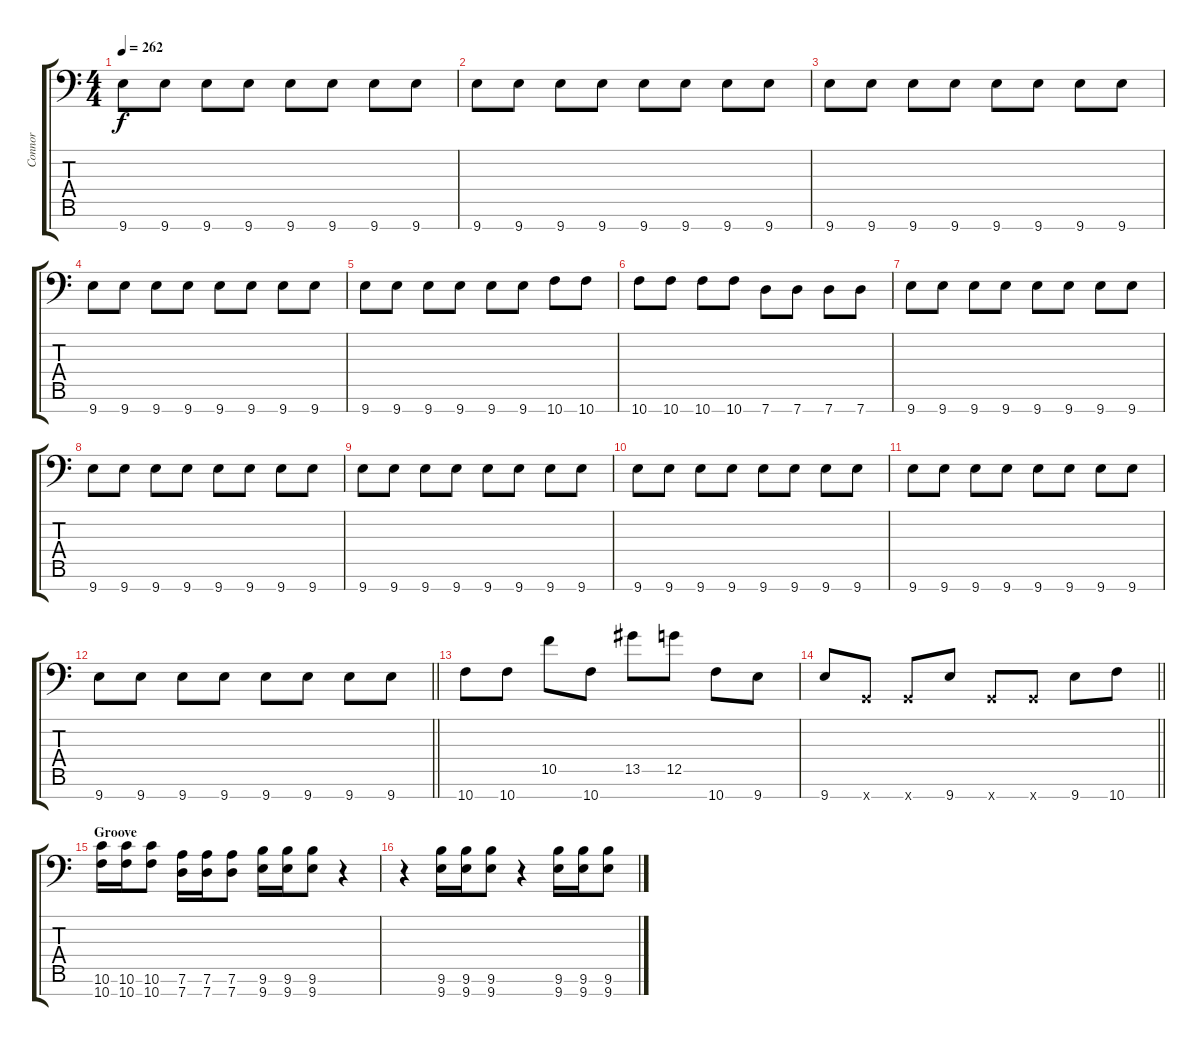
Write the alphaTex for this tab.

\track ("Connor" "Connor") {instrument distortionguitar}
\staff {score tabs}
\tuning (D4 A3 F3 C3 G2 D2 G1) {hide}
\ts (4 4)
\tempo 262
\clef f4
\ks c
9.7.8{dy f} 9.7.8 9.7.8 9.7.8 9.7.8 9.7.8 9.7.8 9.7.8 |
9.7.8 9.7.8 9.7.8 9.7.8 9.7.8 9.7.8 9.7.8 9.7.8 |
9.7.8 9.7.8 9.7.8 9.7.8 9.7.8 9.7.8 9.7.8 9.7.8 |
9.7.8 9.7.8 9.7.8 9.7.8 9.7.8 9.7.8 9.7.8 9.7.8 |
9.7.8 9.7.8 9.7.8 9.7.8 9.7.8 9.7.8 10.7.8 10.7.8 |
10.7.8 10.7.8 10.7.8 10.7.8 7.7.8 7.7.8 7.7.8 7.7.8 |
9.7.8 9.7.8 9.7.8 9.7.8 9.7.8 9.7.8 9.7.8 9.7.8 |
9.7.8 9.7.8 9.7.8 9.7.8 9.7.8 9.7.8 9.7.8 9.7.8 |
9.7.8 9.7.8 9.7.8 9.7.8 9.7.8 9.7.8 9.7.8 9.7.8 |
9.7.8 9.7.8 9.7.8 9.7.8 9.7.8 9.7.8 9.7.8 9.7.8 |
9.7.8 9.7.8 9.7.8 9.7.8 9.7.8 9.7.8 9.7.8 9.7.8 |
\barLineRight lightlight
9.7.8 9.7.8 9.7.8 9.7.8 9.7.8 9.7.8 9.7.8 9.7.8 |
\section ("" "")
10.7.8 10.7.8 10.5.8 10.7.8 13.5.8 12.5.8 10.7.8 9.7.8 |
\barLineRight lightlight
9.7.8 0.7{x}.8 0.7{x}.8 9.7.8 0.7{x}.8 0.7{x}.8 9.7.8 10.7.8 |
\section ("" "Groove")
(10.6 10.7).16 (10.6 10.7).16 (10.6 10.7).8 (7.6 7.7).16 (7.6 7.7).16 (7.6 7.7).8 (9.6 9.7).16 (9.6 9.7).16 (9.6 9.7).8 r.4 |
r.4 (9.6 9.7).16 (9.6 9.7).16 (9.6 9.7).8 r.4 (9.6 9.7).16 (9.6 9.7).16 (9.6 9.7).8
